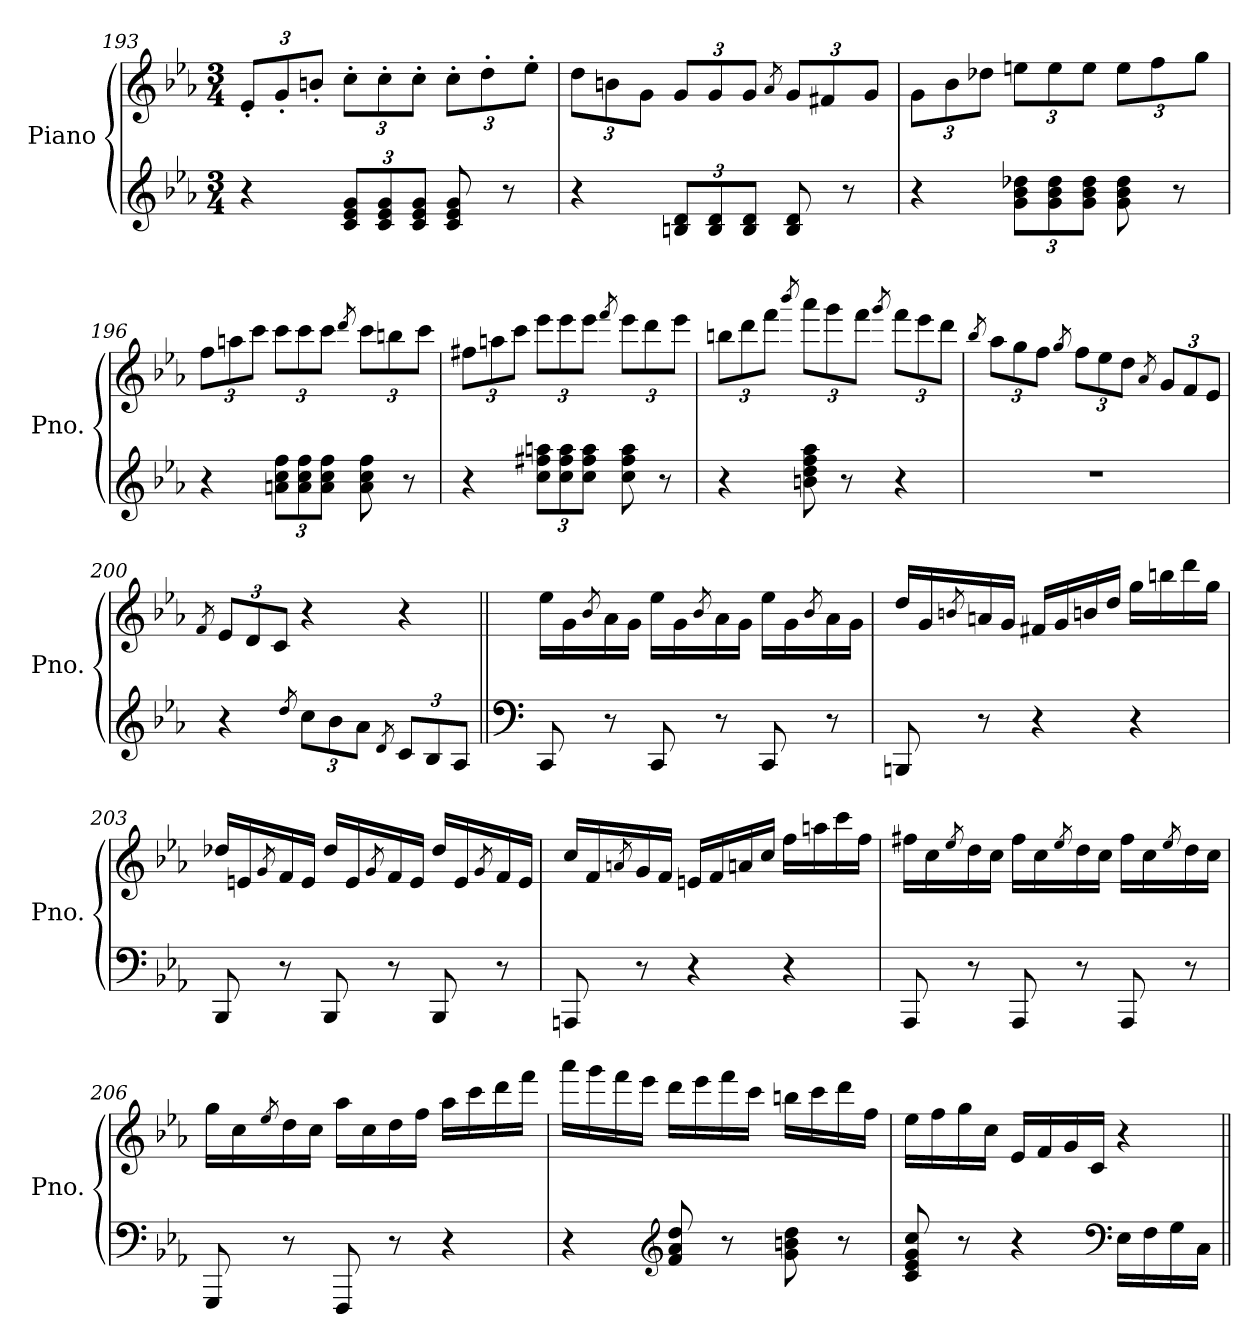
**kern	**kern
*part1	*part1
*staff2	*staff1
*I"Piano	*
*I'Pno.	*
!!LO:LB:g=z
*clefG2	*clefG2
*k[b-e-a-]	*k[b-e-a-]
*M3/4	*M3/4
*	*Xbrackettup
=193	=193
4r	12e-'/L
.	12g'/
.	12bn'/J
*Xbrackettup	*
12c/ 12e-/ 12g/L	12cc'\L
12c/ 12e-/ 12g/	12cc'\
12c/ 12e-/ 12g/J	12cc'\J
8c/ 8e-/ 8g/	12cc'\L
.	12dd'\
8r	.
.	12ee-'\J
=194	=194
4r	12dd\L
.	12bn\
.	12g\J
12Bn/ 12d/L	12g/L
12B/ 12d/	12g/
12B/ 12d/J	12g/J
.	8qa-/
8B/ 8d/	12g/L
.	12f#X/
8r	.
.	12g/J
=195	=195
4r	12g\L
.	12b-\
.	12dd-X\J
12g\ 12b-\ 12dd-X\L	12een\L
12g\ 12b-\ 12dd-\	12ee\
12g\ 12b-\ 12dd-\J	12ee\J
8g\ 8b-\ 8dd-\	12ee\L
.	12ff\
8r	.
.	12gg\J
=196	=196
4r	12ff\L
.	12aan\
.	12ccc\J
12an\ 12cc\ 12ff\L	12ccc\L
12a\ 12cc\ 12ff\	12ccc\
12a\ 12cc\ 12ff\J	12ccc\J
.	8qddd/
8a\ 8cc\ 8ff\	12ccc\L
.	12bbn\
8r	.
.	12ccc\J
!!LO:LB:g=z
=197	=197
4r	12ff#X\L
.	12aan\
.	12ccc\J
12cc\ 12ff#X\ 12aan\L	12eee-\L
12cc\ 12ff#\ 12aa\	12eee-\
12cc\ 12ff#\ 12aa\J	12eee-\J
.	8qfff/
8cc\ 8ff#\ 8aa\	12eee-\L
.	12ddd\
8r	.
.	12eee-\J
=198	=198
4r	12bbn\L
.	12ddd\
.	12fff\J
.	8qbbb-/
8bn\ 8dd\ 8ff\ 8aa-\	12aaa-\L
.	12ggg\
8r	.
.	12fff\J
.	8qggg/
4r	12fff\L
.	12eee-\
.	12ddd\J
=199	=199
.	8qbb-/
2.r	12aa-\L
.	12gg\
.	12ff\J
.	8qgg/
.	12ff\L
.	12ee-\
.	12dd\J
.	8qa-/
.	12g/L
.	12f/
.	12e-/J
!!LO:LB:g=z
=200	=200
.	8qf/
4r	12e-/L
.	12d/
.	12c/J
8qdd/	.
12cc\L	4r
12b-\	.
12a-\J	.
8qd/	.
12c/L	4r
12B-/	.
12A-/J	.
=201||	=201||
*clefF4	*
8CC/	16ee-\LL
.	16g\
.	8qb-/
8r	16a-\
.	16g\JJ
8CC/	16ee-\LL
.	16g\
.	8qb-/
8r	16a-\
.	16g\JJ
8CC/	16ee-\LL
.	16g\
.	8qb-/
8r	16a-\
.	16g\JJ
=202	=202
8BBBn/	16dd/LL
.	16g/
.	8qbn/
8r	16an/
.	16g/JJ
4r	16f#X/LL
.	16g/
.	16b/
.	16dd/JJ
4r	16gg\LL
.	16bbn\
.	16ddd\
.	16gg\JJ
!!LO:LB:g=z
=203	=203
8BBB-/	16dd-X/LL
.	16en/
.	8qg/
8r	16f/
.	16e/JJ
8BBB-/	16dd-/LL
.	16e/
.	8qg/
8r	16f/
.	16e/JJ
8BBB-/	16dd-/LL
.	16e/
.	8qg/
8r	16f/
.	16e/JJ
=204	=204
8AAAn/	16cc/LL
.	16f/
.	8qan/
8r	16g/
.	16f/JJ
4r	16en/LL
.	16f/
.	16a/
.	16cc/JJ
4r	16ff\LL
.	16aan\
.	16ccc\
.	16ff\JJ
=205	=205
8AAA-/	16ff#X\LL
.	16cc\
.	8qee-/
8r	16dd\
.	16cc\JJ
8AAA-/	16ff#\LL
.	16cc\
.	8qee-/
8r	16dd\
.	16cc\JJ
8AAA-/	16ff#\LL
.	16cc\
.	8qee-/
8r	16dd\
.	16cc\JJ
!!LO:PB:g=z
=206	=206
8GGG/	16gg\LL
.	16cc\
.	8qee-/
8r	16dd\
.	16cc\JJ
8FFF/	16aa-\LL
.	16cc\
8r	16dd\
.	16ff\JJ
4r	16aa-\LL
.	16ccc\
.	16ddd\
.	16fff\JJ
=207	=207
4r	16aaa-\LL
.	16ggg\
.	16fff\
.	16eee-\JJ
*clefG2	*
8f/ 8a-/ 8dd/	16ddd\LL
.	16eee-\
8r	16fff\
.	16ccc\JJ
8g\ 8bn\ 8dd\	16bbn\LL
.	16ccc\
8r	16ddd\
.	16ff\JJ
=208	=208
8c/ 8e-/ 8g/ 8cc/	16ee-\LL
.	16ff\
8r	16gg\
.	16cc\JJ
4r	16e-/LL
.	16f/
.	16g/
.	16c/JJ
*clefF4	*
16E-\LL	4r
16F\	.
16G\	.
16C\JJ	.
=||	=||
*-	*-
